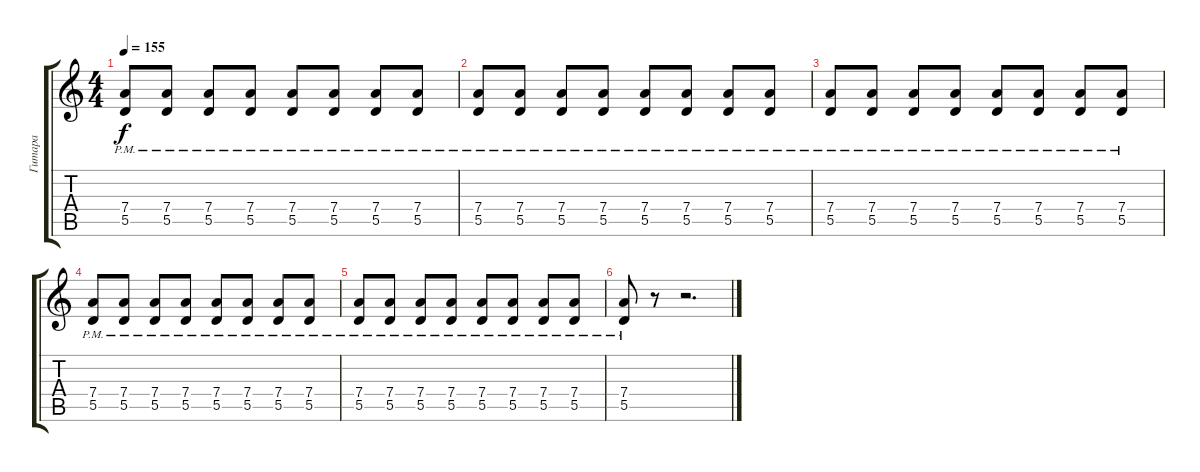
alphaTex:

\track ("Гитара" "Гитара") {instrument distortionguitar}
\staff {score tabs}
\tuning (E4 B3 G3 D3 A2 E2) {hide}
\ts (4 4)
\tempo 155
\clef g2
\ks c
(7.4{pm} 5.5{pm}).8{dy f} (7.4{pm} 5.5{pm}).8 (7.4{pm} 5.5{pm}).8 (7.4{pm} 5.5{pm}).8 (7.4{pm} 5.5{pm}).8 (7.4{pm} 5.5{pm}).8 (7.4{pm} 5.5{pm}).8 (7.4{pm} 5.5{pm}).8 |
(7.4{pm} 5.5{pm}).8 (7.4{pm} 5.5{pm}).8 (7.4{pm} 5.5{pm}).8 (7.4{pm} 5.5{pm}).8 (7.4{pm} 5.5{pm}).8 (7.4{pm} 5.5{pm}).8 (7.4{pm} 5.5{pm}).8 (7.4{pm} 5.5{pm}).8 |
(7.4{pm} 5.5{pm}).8 (7.4{pm} 5.5{pm}).8 (7.4{pm} 5.5{pm}).8 (7.4{pm} 5.5{pm}).8 (7.4{pm} 5.5{pm}).8 (7.4{pm} 5.5{pm}).8 (7.4{pm} 5.5{pm}).8 (7.4{pm} 5.5{pm}).8 |
(7.4{pm} 5.5{pm}).8 (7.4{pm} 5.5{pm}).8 (7.4{pm} 5.5{pm}).8 (7.4{pm} 5.5{pm}).8 (7.4{pm} 5.5{pm}).8 (7.4{pm} 5.5{pm}).8 (7.4{pm} 5.5{pm}).8 (7.4{pm} 5.5{pm}).8 |
(7.4{pm} 5.5{pm}).8 (7.4{pm} 5.5{pm}).8 (7.4{pm} 5.5{pm}).8 (7.4{pm} 5.5{pm}).8 (7.4{pm} 5.5{pm}).8 (7.4{pm} 5.5{pm}).8 (7.4{pm} 5.5{pm}).8 (7.4{pm} 5.5{pm}).8 |
(7.4{pm} 5.5{pm}).8 r.8 r.2{d}
